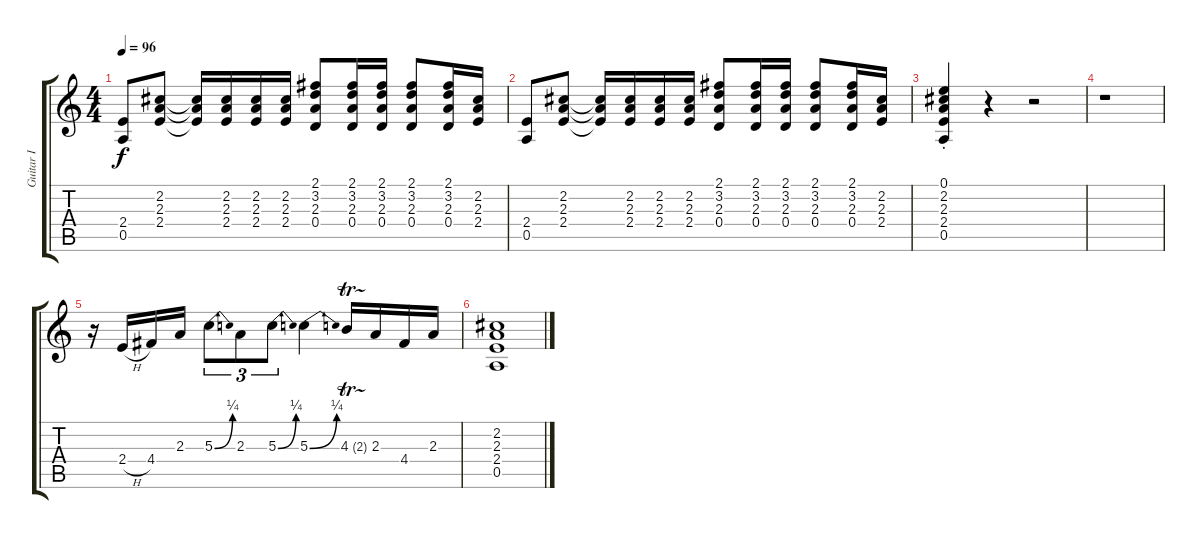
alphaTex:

\track ("Guitar I" "Guitar I") {instrument acousticguitarnylon}
\staff {score tabs}
\tuning (E4 B3 G3 D3 A2 E2) {hide}
\ts (4 4)
\tempo 96
\clef g2
\ks c
(2.4 0.5).8{dy f} (2.2 2.3 2.4).8 (2.2{t} 2.3{t} 2.4{t}).16 (2.2 2.3 2.4).16 (2.2 2.3 2.4).16 (2.2 2.3 2.4).16 (2.1 3.2 2.3 0.4).8 (2.1 3.2 2.3 0.4).16 (2.1 3.2 2.3 0.4).16 (2.1 3.2 2.3 0.4).8 (2.1 3.2 2.3 0.4).16 (2.2 2.3 2.4).16 |
(2.4 0.5).8 (2.2 2.3 2.4).8 (2.2{t} 2.3{t} 2.4{t}).16 (2.2 2.3 2.4).16 (2.2 2.3 2.4).16 (2.2 2.3 2.4).16 (2.1 3.2 2.3 0.4).8 (2.1 3.2 2.3 0.4).16 (2.1 3.2 2.3 0.4).16 (2.1 3.2 2.3 0.4).8 (2.1 3.2 2.3 0.4).16 (2.2 2.3 2.4).16 |
(0.1{st} 2.2{st} 2.3{st} 2.4{st} 0.5{st}).4 r.4 r.2 |
r.1 |
r.16 2.4{h}.16 4.4.16 2.3.16 5.3{be (bend 0 0 60 1)}.8{tu (3 2)} 2.3.8{tu (3 2)} 5.3{be (bend 0 0 60 1)}.8{tu (3 2)} 5.3{be (bend 0 0 60 1)}.4 4.3{tr (2 32)}.16 2.3.16 4.4.16 2.3.16 |
(2.2 2.3 2.4 0.5).1
